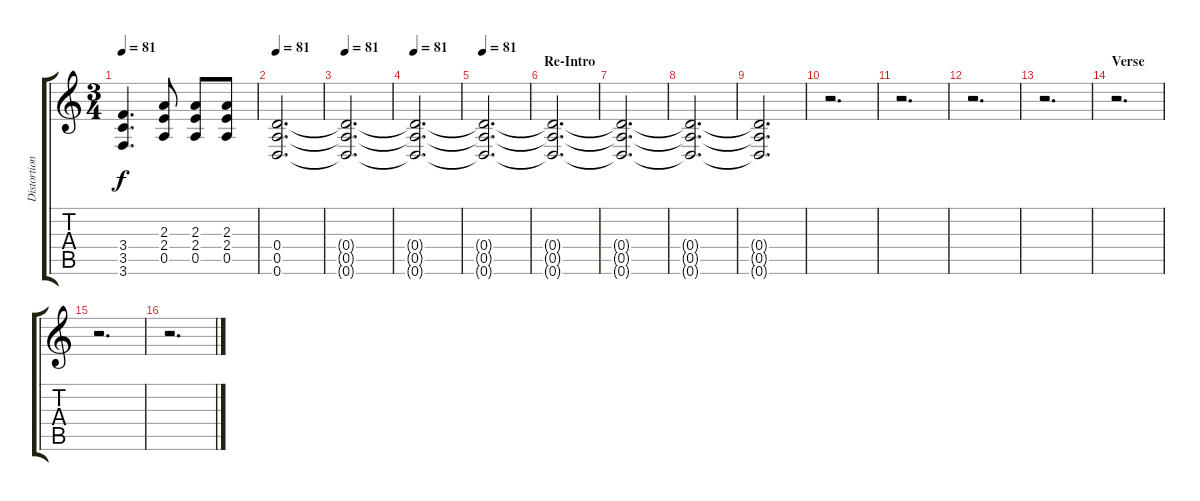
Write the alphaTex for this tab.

\track ("Distortion Guitar" "Distortion") {instrument distortionguitar}
\staff {score tabs}
\tuning (E4 B3 G3 D3 A2 D2) {hide}
\ts (3 4)
\tempo 81
\clef g2
\ks c
(3.4 3.5 3.6).4{d dy f} (2.3 2.4 0.5).8 (2.3 2.4 0.5).8 (2.3 2.4 0.5).8 |
\tempo 81
(0.4 0.5 0.6).2{d} |
\tempo 81
(0.4{t} 0.5{t} 0.6{t}).2{d} |
\tempo 81
(0.4{t} 0.5{t} 0.6{t}).2{d} |
\tempo 81
(0.4{t} 0.5{t} 0.6{t}).2{d} |
\section ("" "Re-Intro")
(0.4{t} 0.5{t} 0.6{t}).2{d} |
(0.4{t} 0.5{t} 0.6{t}).2{d} |
(0.4{t} 0.5{t} 0.6{t}).2{d} |
(0.4{t} 0.5{t} 0.6{t}).2{d} |
r.2{d} |
r.2{d} |
r.2{d} |
r.2{d} |
\section ("" "Verse")
r.2{d} |
r.2{d} |
r.2{d}
